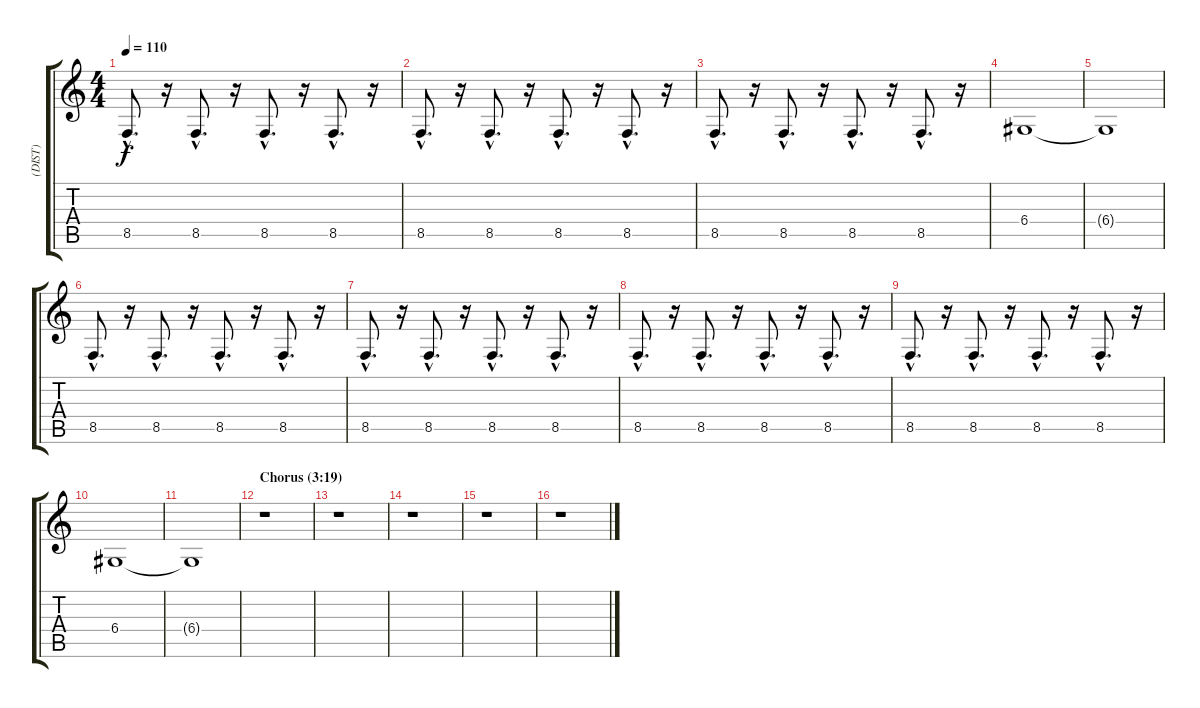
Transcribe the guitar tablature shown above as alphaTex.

\track ("(DIST)" "(DIST)") {instrument reedorgan}
\staff {score tabs}
\tuning (E4 B3 G3 D3 A2 E2) {hide}
\ts (4 4)
\tempo 110
\clef g2
\ks c
8.5{hac}.8{d dy f} r.16 8.5{hac}.8{d} r.16 8.5{hac}.8{d} r.16 8.5{hac}.8{d} r.16 |
8.5{hac}.8{d} r.16 8.5{hac}.8{d} r.16 8.5{hac}.8{d} r.16 8.5{hac}.8{d} r.16 |
8.5{hac}.8{d} r.16 8.5{hac}.8{d} r.16 8.5{hac}.8{d} r.16 8.5{hac}.8{d} r.16 |
6.4.1 |
6.4{t}.1 |
8.5{hac}.8{d} r.16 8.5{hac}.8{d} r.16 8.5{hac}.8{d} r.16 8.5{hac}.8{d} r.16 |
8.5{hac}.8{d} r.16 8.5{hac}.8{d} r.16 8.5{hac}.8{d} r.16 8.5{hac}.8{d} r.16 |
8.5{hac}.8{d} r.16 8.5{hac}.8{d} r.16 8.5{hac}.8{d} r.16 8.5{hac}.8{d} r.16 |
8.5{hac}.8{d} r.16 8.5{hac}.8{d} r.16 8.5{hac}.8{d} r.16 8.5{hac}.8{d} r.16 |
6.4.1 |
6.4{t}.1 |
\section ("" "Chorus (3:19)")
r.1 |
r.1 |
r.1 |
r.1 |
r.1
